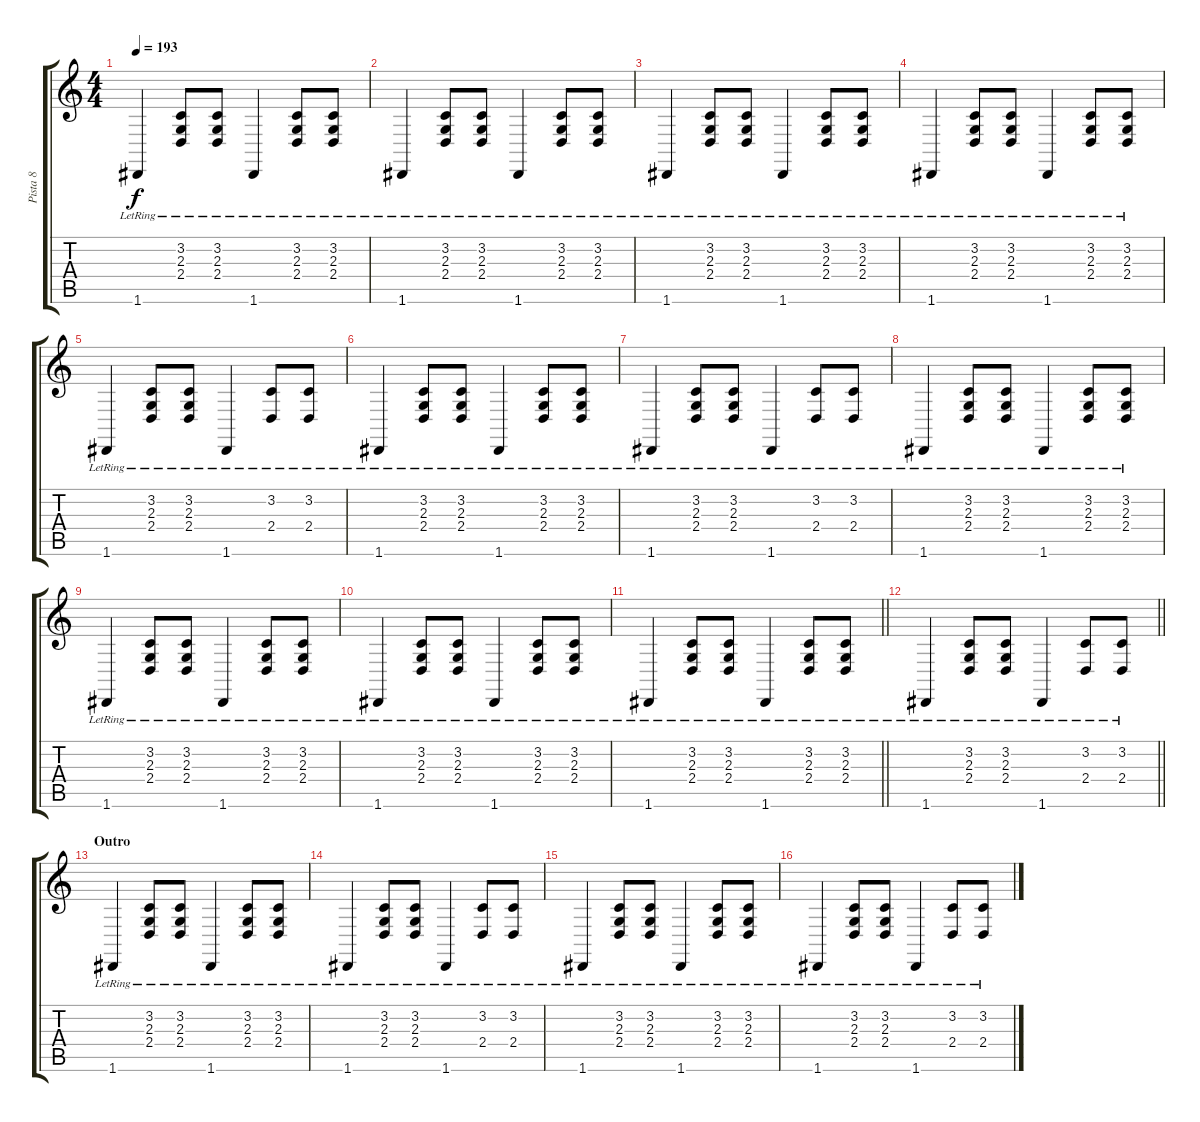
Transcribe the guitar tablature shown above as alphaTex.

\track ("Pista 8" "Pista 8") {instrument melodictom}
\staff {score tabs}
\tuning (D4 A3 F3 C3 G2 D2) {hide}
\ts (4 4)
\tempo 193
\clef g2
\ks c
1.6{lr}.4{dy f} (3.2{lr} 2.3{lr} 2.4{lr}).8 (3.2{lr} 2.3{lr} 2.4{lr}).8 1.6{lr}.4 (3.2{lr} 2.3{lr} 2.4{lr}).8 (3.2{lr} 2.3{lr} 2.4{lr}).8 |
1.6{lr}.4 (3.2{lr} 2.3{lr} 2.4{lr}).8 (3.2{lr} 2.3{lr} 2.4{lr}).8 1.6{lr}.4 (3.2{lr} 2.3{lr} 2.4{lr}).8 (3.2{lr} 2.3{lr} 2.4{lr}).8 |
1.6{lr}.4 (3.2{lr} 2.3{lr} 2.4{lr}).8 (3.2{lr} 2.3{lr} 2.4{lr}).8 1.6{lr}.4 (3.2{lr} 2.3{lr} 2.4{lr}).8 (3.2{lr} 2.3{lr} 2.4{lr}).8 |
1.6{lr}.4 (3.2{lr} 2.3{lr} 2.4{lr}).8 (3.2{lr} 2.3{lr} 2.4{lr}).8 1.6{lr}.4 (3.2{lr} 2.3{lr} 2.4{lr}).8 (3.2{lr} 2.3{lr} 2.4{lr}).8 |
1.6{lr}.4 (3.2{lr} 2.3{lr} 2.4{lr}).8 (3.2{lr} 2.3{lr} 2.4{lr}).8 1.6{lr}.4 (3.2{lr} 2.4{lr}).8 (3.2{lr} 2.4{lr}).8 |
1.6{lr}.4 (3.2{lr} 2.3{lr} 2.4{lr}).8 (3.2{lr} 2.3{lr} 2.4{lr}).8 1.6{lr}.4 (3.2{lr} 2.3{lr} 2.4{lr}).8 (3.2{lr} 2.3{lr} 2.4{lr}).8 |
1.6{lr}.4 (3.2{lr} 2.3{lr} 2.4{lr}).8 (3.2{lr} 2.3{lr} 2.4{lr}).8 1.6{lr}.4 (3.2{lr} 2.4{lr}).8 (3.2{lr} 2.4{lr}).8 |
1.6{lr}.4 (3.2{lr} 2.3{lr} 2.4{lr}).8 (3.2{lr} 2.3{lr} 2.4{lr}).8 1.6{lr}.4 (3.2{lr} 2.3{lr} 2.4{lr}).8 (3.2{lr} 2.3{lr} 2.4{lr}).8 |
1.6{lr}.4 (3.2{lr} 2.3{lr} 2.4{lr}).8 (3.2{lr} 2.3{lr} 2.4{lr}).8 1.6{lr}.4 (3.2{lr} 2.3{lr} 2.4{lr}).8 (3.2{lr} 2.3{lr} 2.4{lr}).8 |
1.6{lr}.4 (3.2{lr} 2.3{lr} 2.4{lr}).8 (3.2{lr} 2.3{lr} 2.4{lr}).8 1.6{lr}.4 (3.2{lr} 2.3{lr} 2.4{lr}).8 (3.2{lr} 2.3{lr} 2.4{lr}).8 |
\barLineRight lightlight
1.6{lr}.4 (3.2{lr} 2.3{lr} 2.4{lr}).8 (3.2{lr} 2.3{lr} 2.4{lr}).8 1.6{lr}.4 (3.2{lr} 2.3{lr} 2.4{lr}).8 (3.2{lr} 2.3{lr} 2.4{lr}).8 |
\barLineRight lightlight
1.6{lr}.4 (3.2{lr} 2.3{lr} 2.4{lr}).8 (3.2{lr} 2.3{lr} 2.4{lr}).8 1.6{lr}.4 (3.2{lr} 2.4{lr}).8 (3.2{lr} 2.4{lr}).8 |
\section ("" "Outro")
1.6{lr}.4 (3.2{lr} 2.3{lr} 2.4{lr}).8 (3.2{lr} 2.3{lr} 2.4{lr}).8 1.6{lr}.4 (3.2{lr} 2.3{lr} 2.4{lr}).8 (3.2{lr} 2.3{lr} 2.4{lr}).8 |
1.6{lr}.4 (3.2{lr} 2.3{lr} 2.4{lr}).8 (3.2{lr} 2.3{lr} 2.4{lr}).8 1.6{lr}.4 (3.2{lr} 2.4{lr}).8 (3.2{lr} 2.4{lr}).8 |
1.6{lr}.4 (3.2{lr} 2.3{lr} 2.4{lr}).8 (3.2{lr} 2.3{lr} 2.4{lr}).8 1.6{lr}.4 (3.2{lr} 2.3{lr} 2.4{lr}).8 (3.2{lr} 2.3{lr} 2.4{lr}).8 |
1.6{lr}.4 (3.2{lr} 2.3{lr} 2.4{lr}).8 (3.2{lr} 2.3{lr} 2.4{lr}).8 1.6{lr}.4 (3.2{lr} 2.4{lr}).8 (3.2{lr} 2.4{lr}).8
